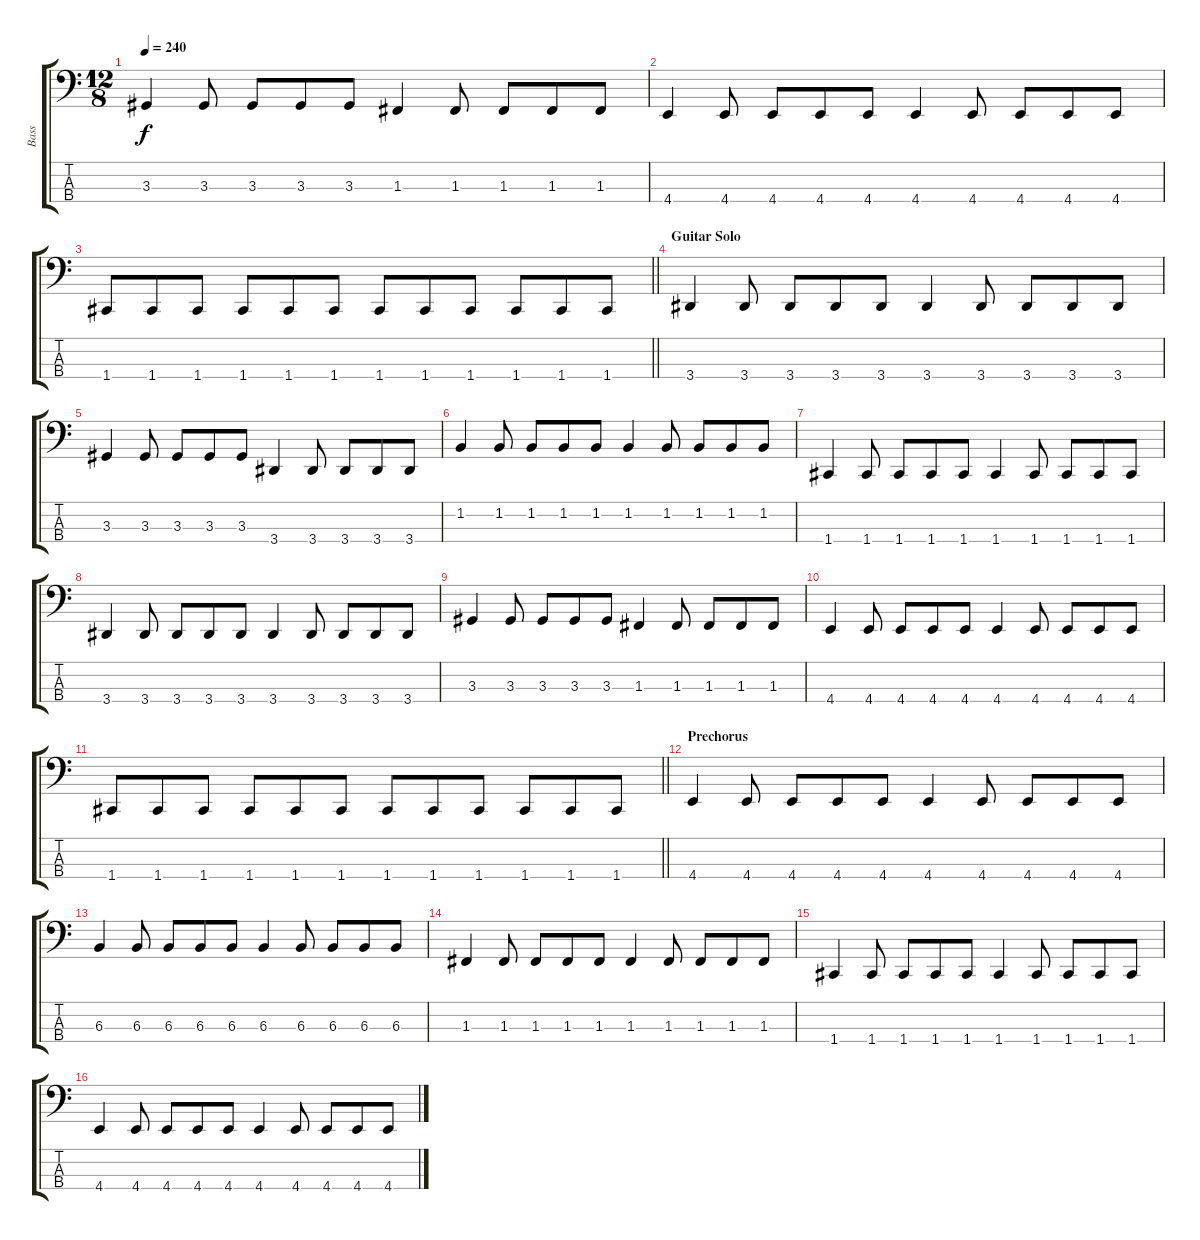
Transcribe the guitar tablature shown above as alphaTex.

\track ("Bass" "Bass") {instrument electricbassfinger}
\staff {score tabs}
\tuning (Eb2 Bb1 F1 C1) {hide}
\ts (12 8)
\tempo 240
\clef f4
\ks c
3.3.4{dy f} 3.3.8 3.3.8 3.3.8 3.3.8 1.3.4 1.3.8 1.3.8 1.3.8 1.3.8 |
4.4.4 4.4.8 4.4.8 4.4.8 4.4.8 4.4.4 4.4.8 4.4.8 4.4.8 4.4.8 |
\barLineRight lightlight
1.4.8 1.4.8 1.4.8 1.4.8 1.4.8 1.4.8 1.4.8 1.4.8 1.4.8 1.4.8 1.4.8 1.4.8 |
\section ("" "Guitar Solo")
3.4.4 3.4.8 3.4.8 3.4.8 3.4.8 3.4.4 3.4.8 3.4.8 3.4.8 3.4.8 |
3.3.4 3.3.8 3.3.8 3.3.8 3.3.8 3.4.4 3.4.8 3.4.8 3.4.8 3.4.8 |
1.2.4 1.2.8 1.2.8 1.2.8 1.2.8 1.2.4 1.2.8 1.2.8 1.2.8 1.2.8 |
1.4.4 1.4.8 1.4.8 1.4.8 1.4.8 1.4.4 1.4.8 1.4.8 1.4.8 1.4.8 |
3.4.4 3.4.8 3.4.8 3.4.8 3.4.8 3.4.4 3.4.8 3.4.8 3.4.8 3.4.8 |
3.3.4 3.3.8 3.3.8 3.3.8 3.3.8 1.3.4 1.3.8 1.3.8 1.3.8 1.3.8 |
4.4.4 4.4.8 4.4.8 4.4.8 4.4.8 4.4.4 4.4.8 4.4.8 4.4.8 4.4.8 |
\barLineRight lightlight
1.4.8 1.4.8 1.4.8 1.4.8 1.4.8 1.4.8 1.4.8 1.4.8 1.4.8 1.4.8 1.4.8 1.4.8 |
\section ("" "Prechorus")
4.4.4 4.4.8 4.4.8 4.4.8 4.4.8 4.4.4 4.4.8 4.4.8 4.4.8 4.4.8 |
6.3.4 6.3.8 6.3.8 6.3.8 6.3.8 6.3.4 6.3.8 6.3.8 6.3.8 6.3.8 |
1.3.4 1.3.8 1.3.8 1.3.8 1.3.8 1.3.4 1.3.8 1.3.8 1.3.8 1.3.8 |
1.4.4 1.4.8 1.4.8 1.4.8 1.4.8 1.4.4 1.4.8 1.4.8 1.4.8 1.4.8 |
4.4.4 4.4.8 4.4.8 4.4.8 4.4.8 4.4.4 4.4.8 4.4.8 4.4.8 4.4.8
